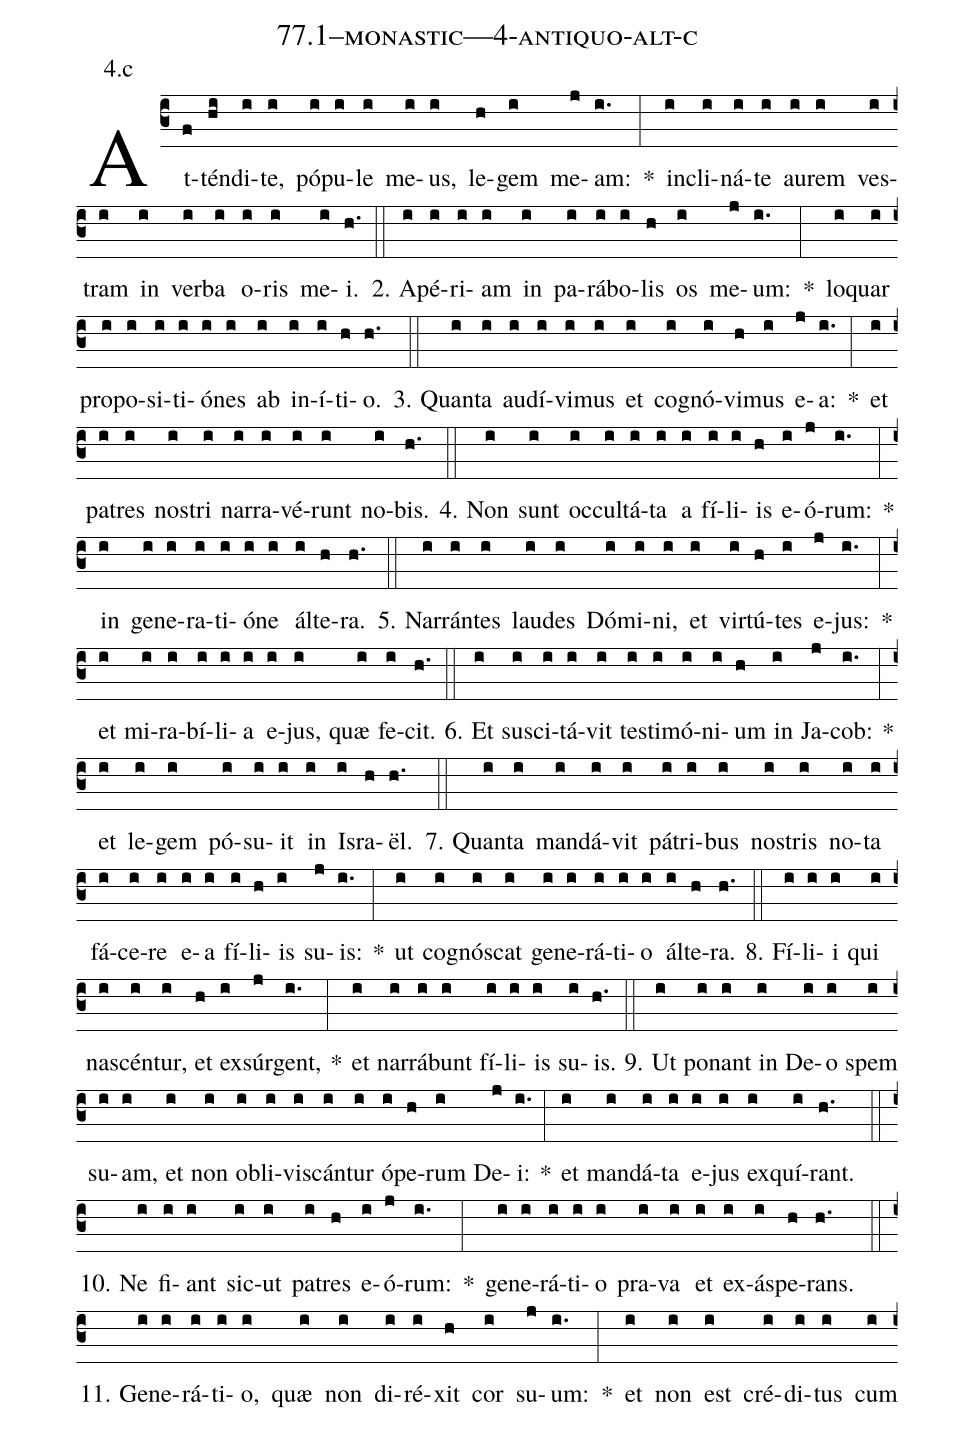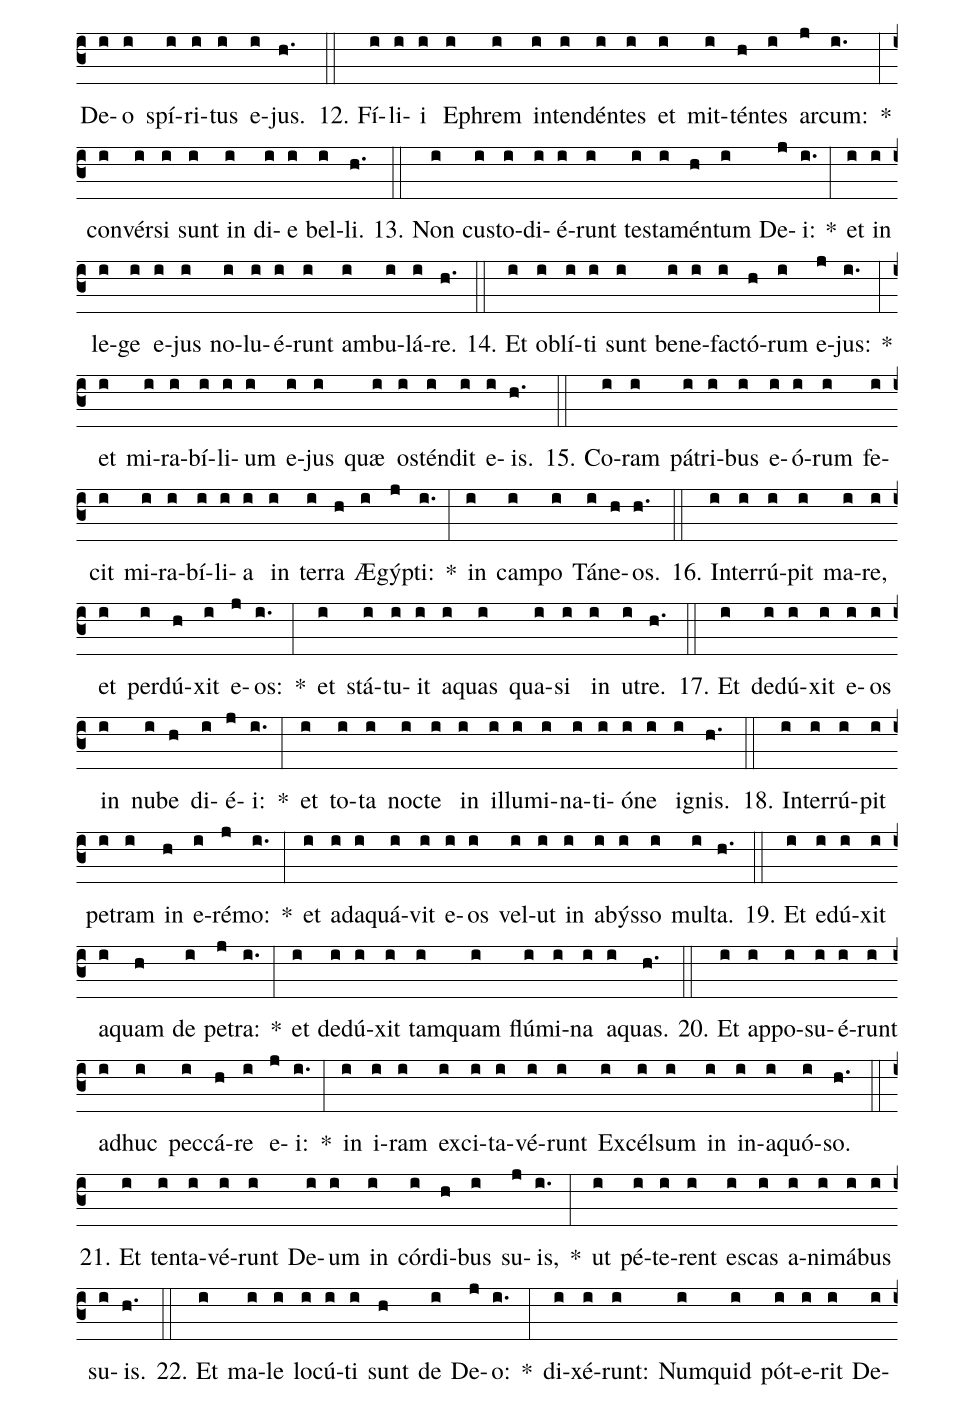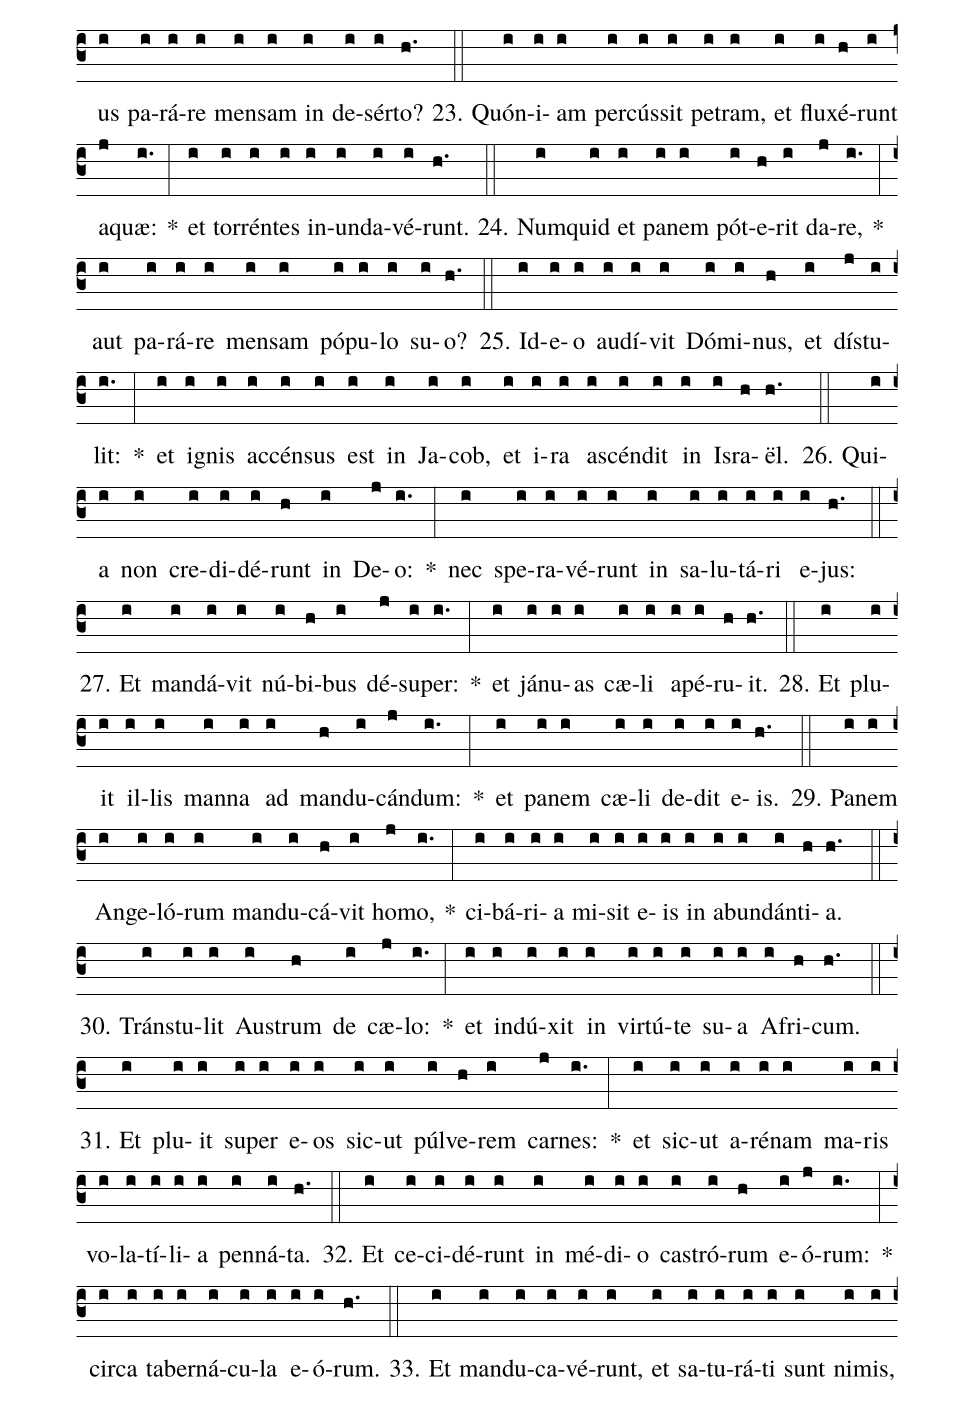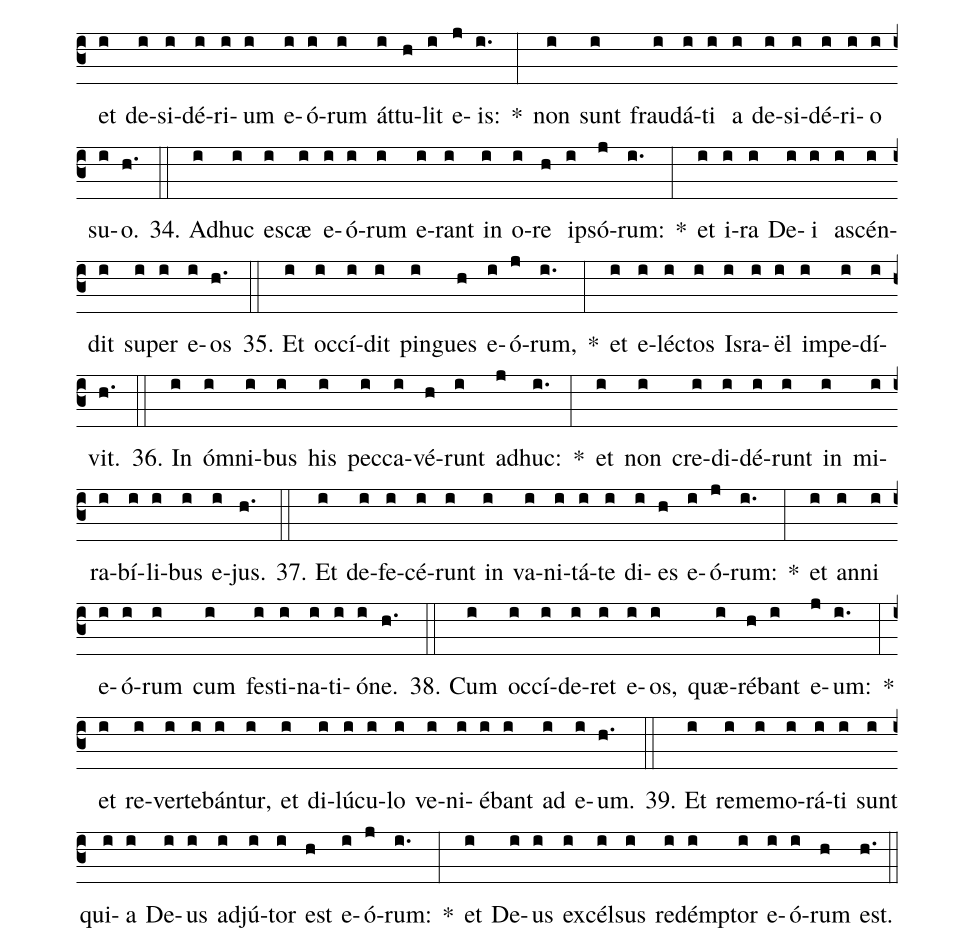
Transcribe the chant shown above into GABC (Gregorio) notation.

name: 77.1--monastic---4-antiquo-alt-c;
annotation: 4.c;
%%
(c3)At(f)tén(hi)di(i)te,(i) pó(i)pu(i)le(i) me(i)us,(i) le(h)gem(i) me(j)am:(i.) *(:) in(i)cli(i)ná(i)te(i) au(i)rem(i) ves(i)tram(i) in(i) ver(i)ba(i) o(i)ris(i) me(i)i.(h.) (::)
2. A(i)pé(i)ri(i)am(i) in(i) pa(i)rá(i)bo(i)lis(h) os(i) me(j)um:(i.) *(:) lo(i)quar(i) pro(i)po(i)si(i)ti(i)ó(i)nes(i) ab(i) in(i)í(i)ti(h)o.(h.) (::)
3. Quan(i)ta(i) au(i)dí(i)vi(i)mus(i) et(i) co(i)gnó(i)vi(h)mus(i) e(j)a:(i.) *(:) et(i) pa(i)tres(i) nos(i)tri(i) nar(i)ra(i)vé(i)runt(i) no(i)bis.(h.) (::)
4. Non(i) sunt(i) oc(i)cul(i)tá(i)ta(i) a(i) fí(i)li(i)is(h) e(i)ó(j)rum:(i.) *(:) in(i) ge(i)ne(i)ra(i)ti(i)ó(i)ne(i) ál(i)te(h)ra.(h.) (::)
5. Nar(i)rán(i)tes(i) lau(i)des(i) Dó(i)mi(i)ni,(i) et(i) vir(i)tú(h)tes(i) e(j)jus:(i.) *(:) et(i) mi(i)ra(i)bí(i)li(i)a(i) e(i)jus,(i) quæ(i) fe(i)cit.(h.) (::)
6. Et(i) su(i)sci(i)tá(i)vit(i) tes(i)ti(i)mó(i)ni(i)um(h) in(i) Ja(j)cob:(i.) *(:) et(i) le(i)gem(i) pó(i)su(i)it(i) in(i) Is(i)ra(h)ël.(h.) (::)
7. Quan(i)ta(i) man(i)dá(i)vit(i) pá(i)tri(i)bus(i) nos(i)tris(i) no(i)ta(i) fá(i)ce(i)re(i) e(i)a(i) fí(i)li(h)is(i) su(j)is:(i.) *(:) ut(i) co(i)gnós(i)cat(i) ge(i)ne(i)rá(i)ti(i)o(i) ál(i)te(h)ra.(h.) (::)
8. Fí(i)li(i)i(i) qui(i) na(i)scén(i)tur,(i) et(h) ex(i)súr(j)gent,(i.) *(:) et(i) nar(i)rá(i)bunt(i) fí(i)li(i)is(i) su(i)is.(h.) (::)
9. Ut(i) po(i)nant(i) in(i) De(i)o(i) spem(i) su(i)am,(i) et(i) non(i) ob(i)li(i)vis(i)cán(i)tur(i) ó(i)pe(h)rum(i) De(j)i:(i.) *(:) et(i) man(i)dá(i)ta(i) e(i)jus(i) ex(i)quí(i)rant.(h.) (::)
10. Ne(i) fi(i)ant(i) sic(i)ut(i) pa(i)tres(h) e(i)ó(j)rum:(i.) *(:) ge(i)ne(i)rá(i)ti(i)o(i) pra(i)va(i) et(i) ex(i)ás(i)pe(h)rans.(h.) (::)
11. Ge(i)ne(i)rá(i)ti(i)o,(i) quæ(i) non(i) di(i)ré(i)xit(h) cor(i) su(j)um:(i.) *(:) et(i) non(i) est(i) cré(i)di(i)tus(i) cum(i) De(i)o(i) spí(i)ri(i)tus(i) e(i)jus.(h.) (::)
12. Fí(i)li(i)i(i) E(i)phrem(i) in(i)ten(i)dén(i)tes(i) et(i) mit(i)tén(h)tes(i) ar(j)cum:(i.) *(:) con(i)vér(i)si(i) sunt(i) in(i) di(i)e(i) bel(i)li.(h.) (::)
13. Non(i) cus(i)to(i)di(i)é(i)runt(i) tes(i)ta(i)mén(h)tum(i) De(j)i:(i.) *(:) et(i) in(i) le(i)ge(i) e(i)jus(i) no(i)lu(i)é(i)runt(i) am(i)bu(i)lá(i)re.(h.) (::)
14. Et(i) ob(i)lí(i)ti(i) sunt(i) be(i)ne(i)fac(i)tó(h)rum(i) e(j)jus:(i.) *(:) et(i) mi(i)ra(i)bí(i)li(i)um(i) e(i)jus(i) quæ(i) os(i)tén(i)dit(i) e(i)is.(h.) (::)
15. Co(i)ram(i) pá(i)tri(i)bus(i) e(i)ó(i)rum(i) fe(i)cit(i) mi(i)ra(i)bí(i)li(i)a(i) in(i) ter(i)ra(h) Æ(i)gýp(j)ti:(i.) *(:) in(i) cam(i)po(i) Tá(i)ne(h)os.(h.) (::)
16. In(i)ter(i)rú(i)pit(i) ma(i)re,(i) et(i) per(i)dú(h)xit(i) e(j)os:(i.) *(:) et(i) stá(i)tu(i)it(i) a(i)quas(i) qua(i)si(i) in(i) u(i)tre.(h.) (::)
17. Et(i) de(i)dú(i)xit(i) e(i)os(i) in(i) nu(i)be(h) di(i)é(j)i:(i.) *(:) et(i) to(i)ta(i) noc(i)te(i) in(i) il(i)lu(i)mi(i)na(i)ti(i)ó(i)ne(i) i(i)gnis.(h.) (::)
18. In(i)ter(i)rú(i)pit(i) pe(i)tram(i) in(h) e(i)ré(j)mo:(i.) *(:) et(i) ad(i)a(i)quá(i)vit(i) e(i)os(i) vel(i)ut(i) in(i) a(i)býs(i)so(i) mul(i)ta.(h.) (::)
19. Et(i) e(i)dú(i)xit(i) a(i)quam(h) de(i) pe(j)tra:(i.) *(:) et(i) de(i)dú(i)xit(i) tam(i)quam(i) flú(i)mi(i)na(i) a(i)quas.(h.) (::)
20. Et(i) ap(i)po(i)su(i)é(i)runt(i) ad(i)huc(i) pec(i)cá(h)re(i) e(j)i:(i.) *(:) in(i) i(i)ram(i) ex(i)ci(i)ta(i)vé(i)runt(i) Ex(i)cél(i)sum(i) in(i) in(i)a(i)quó(i)so.(h.) (::)
21. Et(i) ten(i)ta(i)vé(i)runt(i) De(i)um(i) in(i) cór(i)di(h)bus(i) su(j)is,(i.) *(:) ut(i) pé(i)te(i)rent(i) es(i)cas(i) a(i)ni(i)má(i)bus(i) su(i)is.(h.) (::)
22. Et(i) ma(i)le(i) lo(i)cú(i)ti(i) sunt(h) de(i) De(j)o:(i.) *(:) di(i)xé(i)runt:(i) Num(i)quid(i) pót(i)e(i)rit(i) De(i)us(i) pa(i)rá(i)re(i) men(i)sam(i) in(i) de(i)sér(i)to?(h.) (::)
23. Quón(i)i(i)am(i) per(i)cús(i)sit(i) pe(i)tram,(i) et(i) flu(i)xé(h)runt(i) a(j)quæ:(i.) *(:) et(i) tor(i)rén(i)tes(i) in(i)un(i)da(i)vé(i)runt.(h.) (::)
24. Num(i)quid(i) et(i) pa(i)nem(i) pót(i)e(h)rit(i) da(j)re,(i.) *(:) aut(i) pa(i)rá(i)re(i) men(i)sam(i) pó(i)pu(i)lo(i) su(i)o?(h.) (::)
25. Id(i)e(i)o(i) au(i)dí(i)vit(i) Dó(i)mi(i)nus,(h) et(i) dís(j)tu(i)lit:(i.) *(:) et(i) i(i)gnis(i) ac(i)cén(i)sus(i) est(i) in(i) Ja(i)cob,(i) et(i) i(i)ra(i) a(i)scén(i)dit(i) in(i) Is(i)ra(h)ël.(h.) (::)
26. Qui(i)a(i) non(i) cre(i)di(i)dé(i)runt(h) in(i) De(j)o:(i.) *(:) nec(i) spe(i)ra(i)vé(i)runt(i) in(i) sa(i)lu(i)tá(i)ri(i) e(i)jus:(h.) (::)
27. Et(i) man(i)dá(i)vit(i) nú(i)bi(h)bus(i) dé(j)su(i)per:(i.) *(:) et(i) já(i)nu(i)as(i) cæ(i)li(i) a(i)pé(i)ru(h)it.(h.) (::)
28. Et(i) plu(i)it(i) il(i)lis(i) man(i)na(i) ad(i) man(h)du(i)cán(j)dum:(i.) *(:) et(i) pa(i)nem(i) cæ(i)li(i) de(i)dit(i) e(i)is.(h.) (::)
29. Pa(i)nem(i) An(i)ge(i)ló(i)rum(i) man(i)du(i)cá(h)vit(i) ho(j)mo,(i.) *(:) ci(i)bá(i)ri(i)a(i) mi(i)sit(i) e(i)is(i) in(i) ab(i)un(i)dán(i)ti(h)a.(h.) (::)
30. Tráns(i)tu(i)lit(i) Aus(i)trum(h) de(i) cæ(j)lo:(i.) *(:) et(i) in(i)dú(i)xit(i) in(i) vir(i)tú(i)te(i) su(i)a(i) A(i)fri(h)cum.(h.) (::)
31. Et(i) plu(i)it(i) su(i)per(i) e(i)os(i) sic(i)ut(i) púl(i)ve(h)rem(i) car(j)nes:(i.) *(:) et(i) sic(i)ut(i) a(i)ré(i)nam(i) ma(i)ris(i) vo(i)la(i)tí(i)li(i)a(i) pen(i)ná(i)ta.(h.) (::)
32. Et(i) ce(i)ci(i)dé(i)runt(i) in(i) mé(i)di(i)o(i) cas(i)tró(i)rum(h) e(i)ó(j)rum:(i.) *(:) cir(i)ca(i) ta(i)ber(i)ná(i)cu(i)la(i) e(i)ó(i)rum.(h.) (::)
33. Et(i) man(i)du(i)ca(i)vé(i)runt,(i) et(i) sa(i)tu(i)rá(i)ti(i) sunt(i) ni(i)mis,(i) et(i) de(i)si(i)dé(i)ri(i)um(i) e(i)ó(i)rum(i) át(i)tu(h)lit(i) e(j)is:(i.) *(:) non(i) sunt(i) frau(i)dá(i)ti(i) a(i) de(i)si(i)dé(i)ri(i)o(i) su(i)o.(h.) (::)
34. Ad(i)huc(i) e(i)scæ(i) e(i)ó(i)rum(i) e(i)rant(i) in(i) o(i)re(h) ip(i)só(j)rum:(i.) *(:) et(i) i(i)ra(i) De(i)i(i) a(i)scén(i)dit(i) su(i)per(i) e(i)os(h.) (::)
35. Et(i) oc(i)cí(i)dit(i) pin(i)gues(h) e(i)ó(j)rum,(i.) *(:) et(i) e(i)léc(i)tos(i) Is(i)ra(i)ël(i) im(i)pe(i)dí(i)vit.(h.) (::)
36. In(i) óm(i)ni(i)bus(i) his(i) pec(i)ca(i)vé(h)runt(i) ad(j)huc:(i.) *(:) et(i) non(i) cre(i)di(i)dé(i)runt(i) in(i) mi(i)ra(i)bí(i)li(i)bus(i) e(i)jus.(h.) (::)
37. Et(i) de(i)fe(i)cé(i)runt(i) in(i) va(i)ni(i)tá(i)te(i) di(i)es(h) e(i)ó(j)rum:(i.) *(:) et(i) an(i)ni(i) e(i)ó(i)rum(i) cum(i) fes(i)ti(i)na(i)ti(i)ó(i)ne.(h.) (::)
38. Cum(i) oc(i)cí(i)de(i)ret(i) e(i)os,(i) quæ(i)ré(h)bant(i) e(j)um:(i.) *(:) et(i) re(i)ver(i)te(i)bán(i)tur,(i) et(i) di(i)lú(i)cu(i)lo(i) ve(i)ni(i)é(i)bant(i) ad(i) e(i)um.(h.) (::)
39. Et(i) re(i)me(i)mo(i)rá(i)ti(i) sunt(i) qui(i)a(i) De(i)us(i) ad(i)jú(i)tor(i) est(h) e(i)ó(j)rum:(i.) *(:) et(i) De(i)us(i) ex(i)cél(i)sus(i) red(i)émp(i)tor(i) e(i)ó(i)rum(h) est.(h.) (::)
